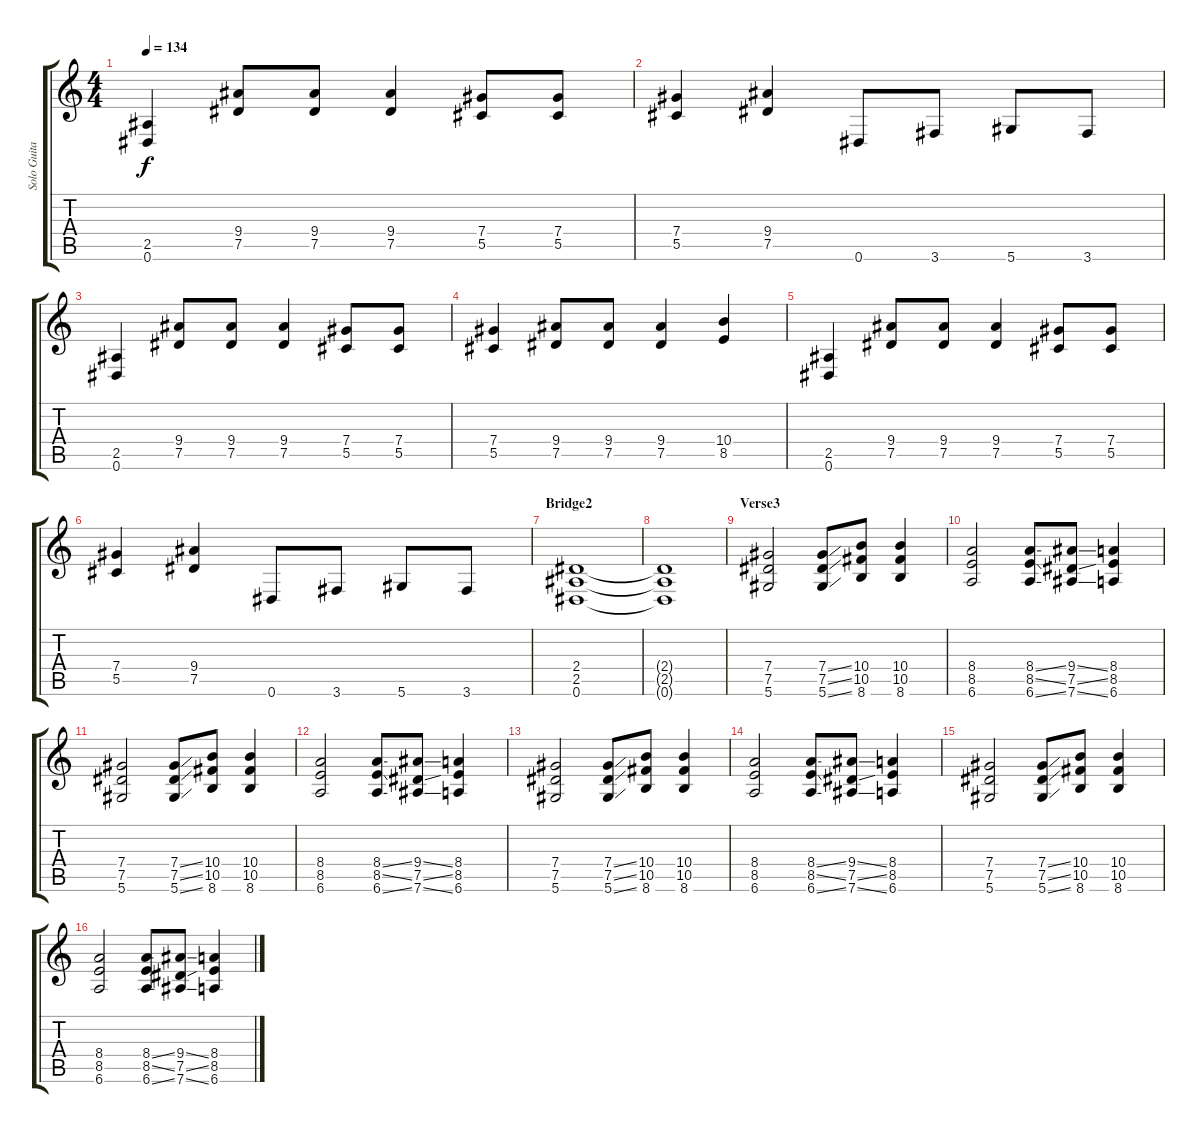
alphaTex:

\track ("Solo Guitar" "Solo Guita") {instrument distortionguitar}
\staff {score tabs}
\tuning (Eb4 Bb3 Gb3 Db3 Ab2 Eb2) {hide}
\ts (4 4)
\tempo 134
\clef g2
\ks c
(2.5 0.6).4{dy f} (9.4 7.5).8 (9.4 7.5).8 (9.4 7.5).4 (7.4 5.5).8 (7.4 5.5).8 |
(7.4 5.5).4 (9.4 7.5).4 0.6.8 3.6.8 5.6.8 3.6.8 |
(2.5 0.6).4 (9.4 7.5).8 (9.4 7.5).8 (9.4 7.5).4 (7.4 5.5).8 (7.4 5.5).8 |
(7.4 5.5).4 (9.4 7.5).8 (9.4 7.5).8 (9.4 7.5).4 (10.4 8.5).4 |
(2.5 0.6).4 (9.4 7.5).8 (9.4 7.5).8 (9.4 7.5).4 (7.4 5.5).8 (7.4 5.5).8 |
(7.4 5.5).4 (9.4 7.5).4 0.6.8 3.6.8 5.6.8 3.6.8 |
\section ("" "Bridge2")
(2.4 2.5 0.6).1 |
(2.4{t} 2.5{t} 0.6{t}).1 |
\section ("" "Verse3")
(7.4 7.5 5.6).2 (7.4{ss} 7.5{ss} 5.6{ss}).8 (10.4 10.5 8.6).8 (10.4 10.5 8.6).4 |
(8.4 8.5 6.6).2 (8.4{ss} 8.5{ss} 6.6{ss}).8 (9.4{ss} 7.5{ss} 7.6{ss}).8 (8.4 8.5 6.6).4 |
(7.4 7.5 5.6).2 (7.4{ss} 7.5{ss} 5.6{ss}).8 (10.4 10.5 8.6).8 (10.4 10.5 8.6).4 |
(8.4 8.5 6.6).2 (8.4{ss} 8.5{ss} 6.6{ss}).8 (9.4{ss} 7.5{ss} 7.6{ss}).8 (8.4 8.5 6.6).4 |
(7.4 7.5 5.6).2 (7.4{ss} 7.5{ss} 5.6{ss}).8 (10.4 10.5 8.6).8 (10.4 10.5 8.6).4 |
(8.4 8.5 6.6).2 (8.4{ss} 8.5{ss} 6.6{ss}).8 (9.4{ss} 7.5{ss} 7.6{ss}).8 (8.4 8.5 6.6).4 |
(7.4 7.5 5.6).2 (7.4{ss} 7.5{ss} 5.6{ss}).8 (10.4 10.5 8.6).8 (10.4 10.5 8.6).4 |
(8.4 8.5 6.6).2 (8.4{ss} 8.5{ss} 6.6{ss}).8 (9.4{ss} 7.5{ss} 7.6{ss}).8 (8.4 8.5 6.6).4
